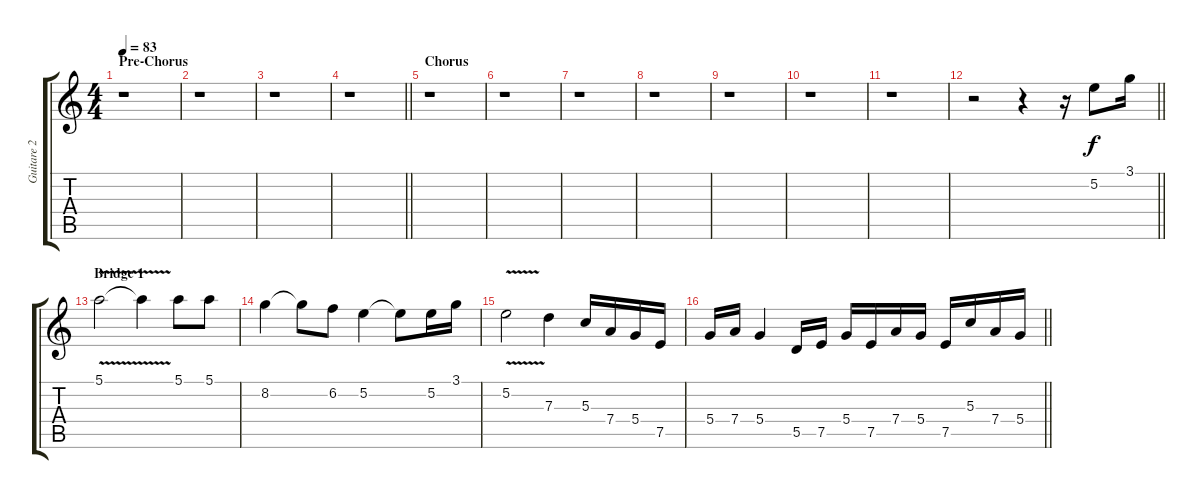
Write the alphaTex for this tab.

\track ("Guitare 2" "Guitare 2") {instrument overdrivenguitar}
\staff {score tabs}
\tuning (E4 B3 G3 D3 A2 E2) {hide}
\ts (4 4)
\section ("" "Pre-Chorus")
\tempo 83
\clef g2
\ks c
r.1{dy f} |
r.1 |
r.1 |
\barLineRight lightlight
r.1 |
\section ("" "Chorus")
r.1 |
r.1 |
r.1 |
r.1 |
r.1 |
r.1 |
r.1 |
\barLineRight lightlight
r.2 r.4 r.16 5.2.8 3.1.16 |
\section ("" "Bridge 1")
5.1{v}.2 5.1{t}.4 5.1.8 5.1.8 |
8.2.4 8.2{t}.8 6.2.8 5.2.4 5.2{t}.8 5.2.16 3.1.16 |
5.2{v}.2 7.3.4 5.3.16 7.4.16 5.4.16 7.5.16 |
\barLineRight lightlight
5.4.16 7.4.16 5.4.4 5.5.16 7.5.16 5.4.16 7.5.16 7.4.16 5.4.16 7.5.16 5.3.16 7.4.16 5.4.16
